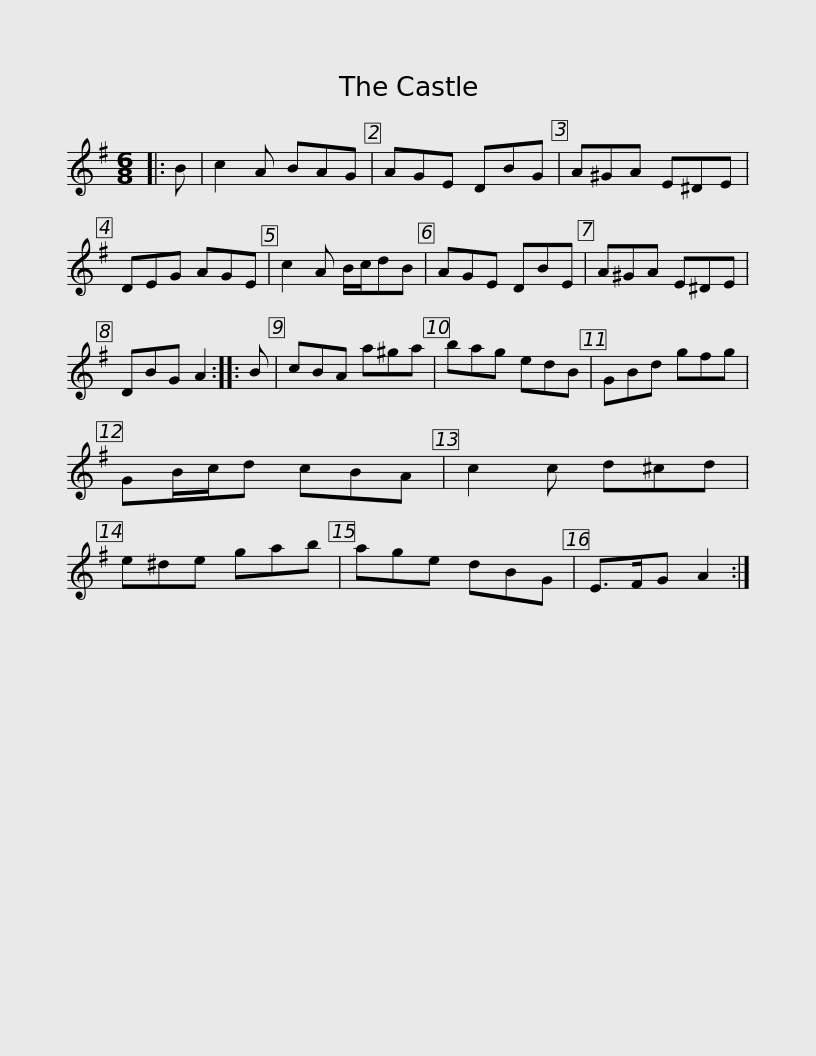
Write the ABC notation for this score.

X:1
L:1/8
M:6/8
I:linebreak $
K:G
V:1 treble
V:1
|: B | c2 A BAG | AGE DBG | A^GA E^DE | DEG AGE | %5
 c2 A B/c/dB | AGE DBE |$ A^GA E^DE | DBG A2 :: B | %10
 cBA a^ga | bag edB | GBd gfg | GB/c/d cBA |$ c2 c d^cd | %15
 e^de gab | age dBG | E>FG A2 :| %18
